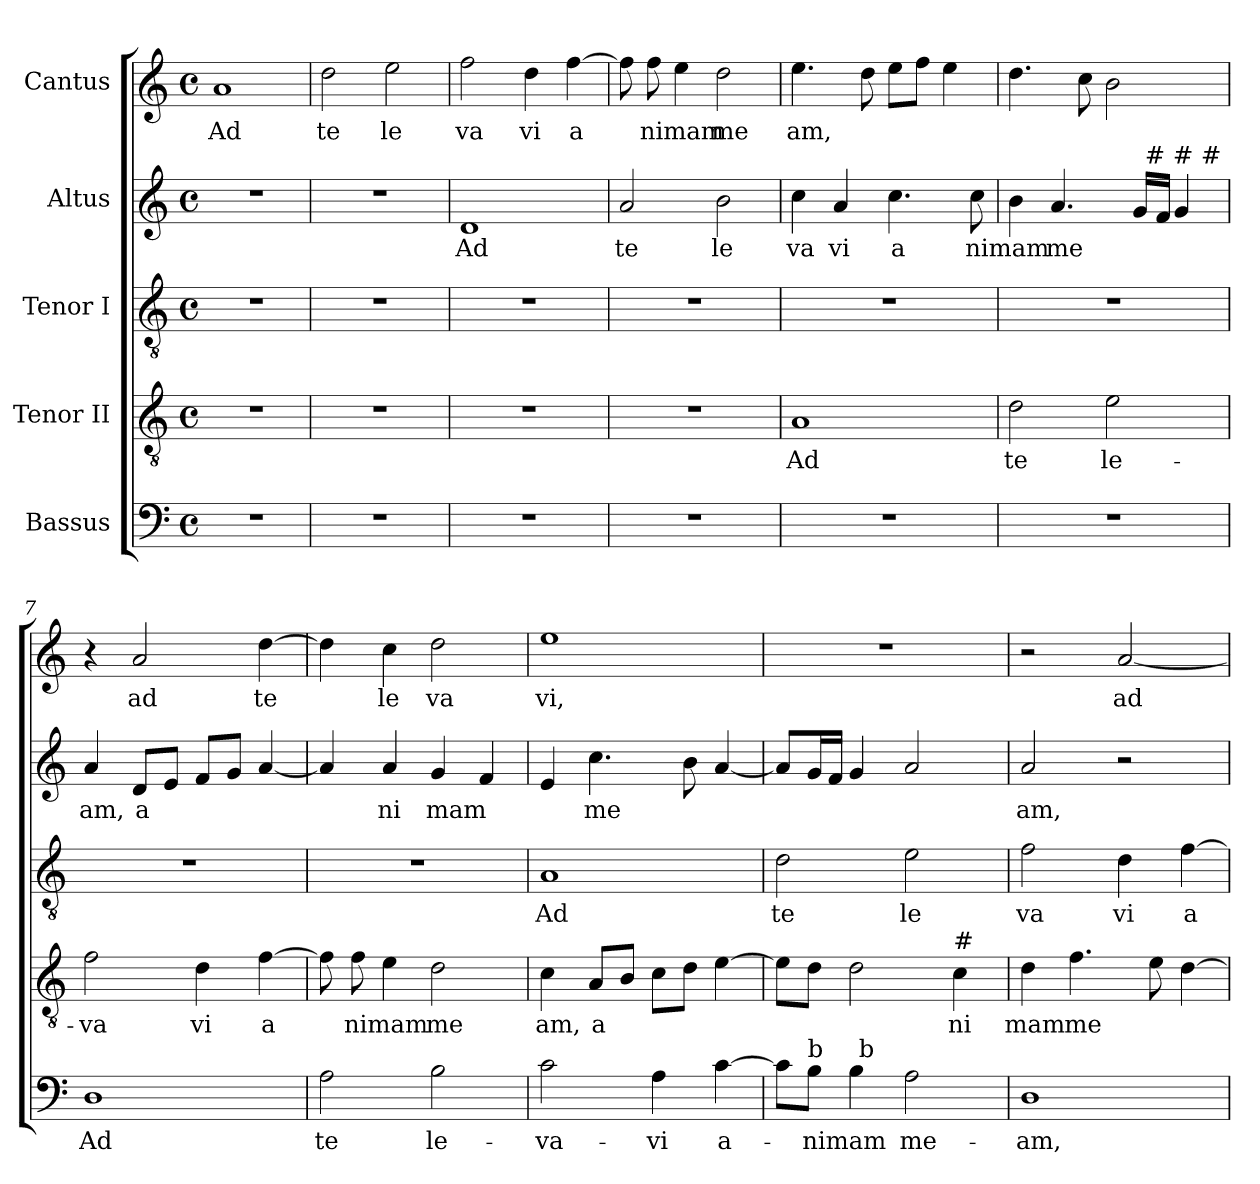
**kern	**text	**kern	**text	**kern	**text	**kern	**text	**kern	**text
*part5	*part5	*part4	*part4	*part3	*part3	*part2	*part2	*part1	*part1
*staff5	*staff5	*staff4	*staff4	*staff3	*staff3	*staff2	*staff2	*staff1	*staff1
*I"Bassus	*	*I"Tenor II	*	*I"Tenor I	*	*I"Altus	*	*I"Cantus	*
!!LO:PB:g=z
*stria5	*	*stria5	*	*stria5	*	*stria5	*	*stria5	*
*clefF4	*	*clefGv2	*	*clefGv2	*	*clefG2	*	*clefG2	*
*M4/4	*	*M4/4	*	*M4/4	*	*M4/4	*	*M4/4	*
*met(c)	*	*met(c)	*	*met(c)	*	*met(c)	*	*met(c)	*
=1	=1	=1	=1	=1	=1	=1	=1	=1	=1
!	!	!	!	!	!	!	!	!	!LO:LY:b:cj
1r	.	1r	.	1r	.	1r	.	1a	Ad
=2	=2	=2	=2	=2	=2	=2	=2	=2	=2
!	!	!	!	!	!	!	!	!	!LO:LY:b:cj
1r	.	1r	.	1r	.	1r	.	2dd\	te
!	!	!	!	!	!	!	!	!	!LO:LY:b:cj
.	.	.	.	.	.	.	.	2ee\	le
=3	=3	=3	=3	=3	=3	=3	=3	=3	=3
!	!	!	!	!	!	!	!LO:LY:b:cj	!	!LO:LY:b:cj
1r	.	1r	.	1r	.	1d	Ad	2ff\	va
!	!	!	!	!	!	!	!	!	!LO:LY:b:cj
.	.	.	.	.	.	.	.	4dd\	vi
!	!	!	!	!	!	!	!	!	!LO:LY:b:cj
.	.	.	.	.	.	.	.	[>4ff\	a
=4	=4	=4	=4	=4	=4	=4	=4	=4	=4
!	!	!	!	!	!	!	!LO:LY:b:cj	!	!
1r	.	1r	.	1r	.	2a/	te	8ff\]	.
!	!	!	!	!	!	!	!	!	!LO:LY:b
.	.	.	.	.	.	.	.	8ff\	nimam
.	.	.	.	.	.	.	.	4ee\	.
!	!	!	!	!	!	!	!LO:LY:b:cj	!	!LO:LY:b:cj
.	.	.	.	.	.	2b\	le	2dd\	me
=5	=5	=5	=5	=5	=5	=5	=5	=5	=5
!	!	!	!LO:LY:b:cj	!	!	!	!LO:LY:b:cj	!	!LO:LY:b
1r	.	1A	Ad	1r	.	4cc\	va	4.ee\	am,
!	!	!	!	!	!	!	!LO:LY:b:cj	!	!
.	.	.	.	.	.	4a/	vi	.	.
.	.	.	.	.	.	.	.	8dd\	.
!	!	!	!	!	!	!	!LO:LY:b:cj	!	!
.	.	.	.	.	.	4.cc\	a	8ee\L	.
.	.	.	.	.	.	.	.	8ff\J	.
.	.	.	.	.	.	.	.	4ee\	.
!	!	!	!	!	!	!	!LO:LY:b	!	!
.	.	.	.	.	.	8cc\	nimam	.	.
=6	=6	=6	=6	=6	=6	=6	=6	=6	=6
!	!	!	!LO:LY:b:cj	!	!	!	!	!	!
*	*	*	*	*	*	*^	*	*	*
1r	.	2d\	te	1r	.	4b\	2ryy	.	4.dd\	.
!	!	!	!	!	!	!	!	!LO:LY:b	!	!
.	.	.	.	.	.	4.a/	.	me	.	.
.	.	.	.	.	.	.	.	.	8cc\	.
!	!	!	!LO:LY:b:cj	!	!	!	!	!	!	!
.	.	2e\	le-	.	.	.	8ryy	.	2b\	.
.	.	.	.	.	.	16g/L	32ryy	.	.	.
!	!	!	!	!	!	!	!LO:TX:a:t=# # #	!	!	!
.	.	.	.	.	.	.	4ryy	.	.	.
.	.	.	.	.	.	16f/J	.	.	.	.
.	.	.	.	.	.	4g/	.	.	.	.
.	.	.	.	.	.	.	16.ryy	.	.	.
!!LO:LB:g=z
=7	=7	=7	=7	=7	=7	=7	=7	=7	=7	=7
!	!LO:LY:b:cj	!	!LO:LY:b:cj	!	!	!	!	!LO:LY:b:cj	!	!
*	*	*	*	*	*	*v	*v	*	*	*
1D	Ad	2f\	-va	1r	.	4a/	am,	4r	.
!	!	!	!	!	!	!	!LO:LY:b:cj	!	!LO:LY:b:cj
.	.	.	.	.	.	8d/L	a	2a/	ad
.	.	.	.	.	.	8e/J	.	.	.
!	!	!	!LO:LY:b:cj	!	!	!	!	!	!
.	.	4d\	vi	.	.	8f/L	.	.	.
.	.	.	.	.	.	8g/J	.	.	.
!	!	!	!LO:LY:b:cj	!	!	!	!	!	!LO:LY:b:cj
.	.	[>4f\	a	.	.	[<4a/	.	[>4dd\	te
=8	=8	=8	=8	=8	=8	=8	=8	=8	=8
!	!LO:LY:b:cj	!	!	!	!	!	!	!	!
2A\	te	8f\]	.	1r	.	4a/]	.	4dd\]	.
!	!	!	!LO:LY:b	!	!	!	!	!	!
.	.	8f\	nimam	.	.	.	.	.	.
!	!	!	!	!	!	!	!LO:LY:b:cj	!	!LO:LY:b:cj
.	.	4e\	.	.	.	4a/	ni	4cc\	le
!	!LO:LY:b:cj	!	!LO:LY:b:cj	!	!	!	!LO:LY:b	!	!LO:LY:b:cj
2B\	le-	2d\	me	.	.	4g/	mam	2dd\	va
.	.	.	.	.	.	4f/	.	.	.
=9	=9	=9	=9	=9	=9	=9	=9	=9	=9
!	!LO:LY:b:cj	!	!LO:LY:b:cj	!	!LO:LY:b:cj	!	!	!	!LO:LY:b:cj
2c\	-va-	4c\	am,	1A	Ad	4e/	.	1ee	vi,
!	!	!	!LO:LY:b:cj	!	!	!	!LO:LY:b	!	!
.	.	8A/L	a	.	.	4.cc\	me	.	.
.	.	8B/J	.	.	.	.	.	.	.
!	!LO:LY:b:cj	!	!	!	!	!	!	!	!
4A\	-vi	8c\L	.	.	.	.	.	.	.
.	.	8d\J	.	.	.	8b\	.	.	.
!	!LO:LY:b:cj	!	!	!	!	!	!	!	!
[>4c\	a-	[>4e\	.	.	.	[<4a/	.	.	.
=10	=10	=10	=10	=10	=10	=10	=10	=10	=10
!	!	!	!	!	!LO:LY:b:cj	!	!	!	!
*^	*	*	*	*	*	*	*	*	*
8c\L]	4ryy	.	8e\L]	.	2d\	te	8a/L]	.	1r	.
!LO:TX:a:t=b	!	!	!	!	!	!	!	!	!	!
!	!	!LO:LY:b	!	!	!	!	!	!	!	!
8B\J	.	-nimam	8d\J	.	.	.	16g/	.	.	.
.	.	.	.	.	.	.	16f/J	.	.	.
4B\	64ryy	.	2d\	.	.	.	4g/	.	.	.
!	!LO:TX:a:t=b	!	!	!	!	!	!	!	!	!
.	2ryy	.	.	.	.	.	.	.	.	.
!	!	!LO:LY:b:cj	!	!	!	!LO:LY:b:cj	!	!	!	!
2A\	.	me-	.	.	2e\	le	2a/	.	.	.
!	!	!	!LO:TX:a:t=#	!	!	!	!	!	!	!
!	!	!	!	!LO:LY:b:cj	!	!	!	!	!	!
.	.	.	4c\	ni	.	.	.	.	.	.
.	8...ryy	.	.	.	.	.	.	.	.	.
=11	=11	=11	=11	=11	=11	=11	=11	=11	=11	=11
!	!	!LO:LY:b:cj	!	!LO:LY:b:cj	!	!LO:LY:b:cj	!	!LO:LY:b:cj	!	!
*v	*v	*	*	*	*	*	*	*	*	*
1D	-am,	4d\	mam	2f\	va	2a/	am,	2r	.
!	!	!	!LO:LY:b	!	!	!	!	!	!
.	.	4.f\	me	.	.	.	.	.	.
!	!	!	!	!	!LO:LY:b:cj	!	!	!	!LO:LY:b:cj
.	.	.	.	4d\	vi	2r	.	[<2a/	ad
.	.	8e\	.	.	.	.	.	.	.
!	!	!	!	!	!LO:LY:b:cj	!	!	!	!
.	.	[>4d\	.	[>4f\	a	.	.	.	.
=	=	=	=	=	=	=	=	=	=
*-	*-	*-	*-	*-	*-	*-	*-	*-	*-
